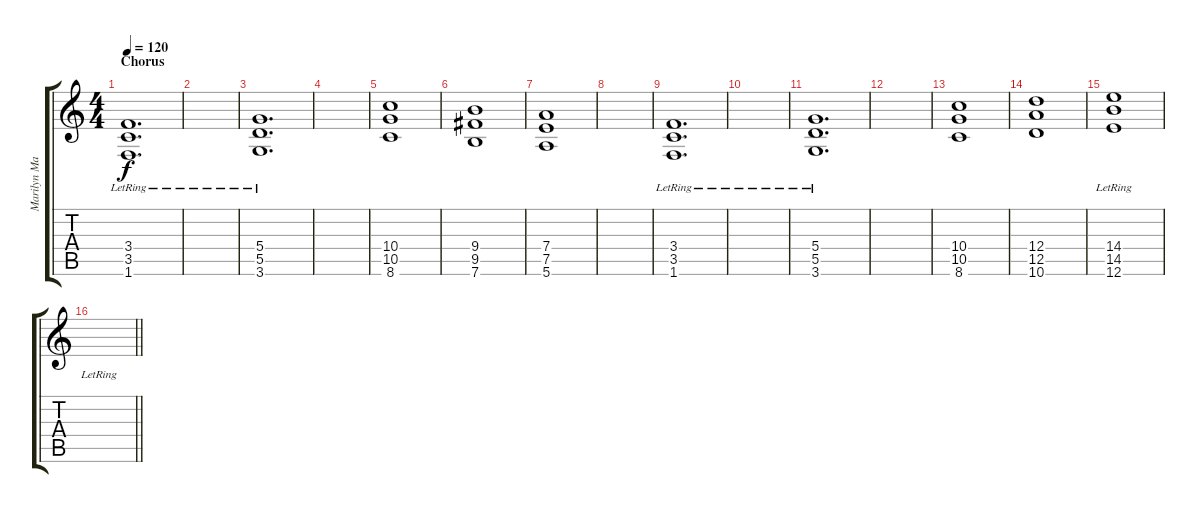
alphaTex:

\track ("Marilyn Manson I" "Marilyn Ma") {instrument acousticguitarsteel}
\staff {score tabs}
\tuning (E4 B3 G3 D3 A2 E2) {hide}
\ts (4 4)
\section ("" "Chorus")
\tempo 120
\clef g2
\ks c
(3.4 3.5 1.6{lr}).1{d dy f} |
|
(5.4 5.5{lr} 3.6).1{d} |
|
(10.4 10.5 8.6).1 |
(9.4 9.5 7.6).1 |
(7.4 7.5 5.6).1 |
|
(3.4 3.5{lr} 1.6).1{d} |
|
(5.4 5.5{lr} 3.6).1{d} |
|
(10.4 10.5 8.6).1 |
(12.4 12.5 10.6).1 |
(14.4{lr} 14.5{lr} 12.6{lr}).1 |
\barLineRight lightlight
